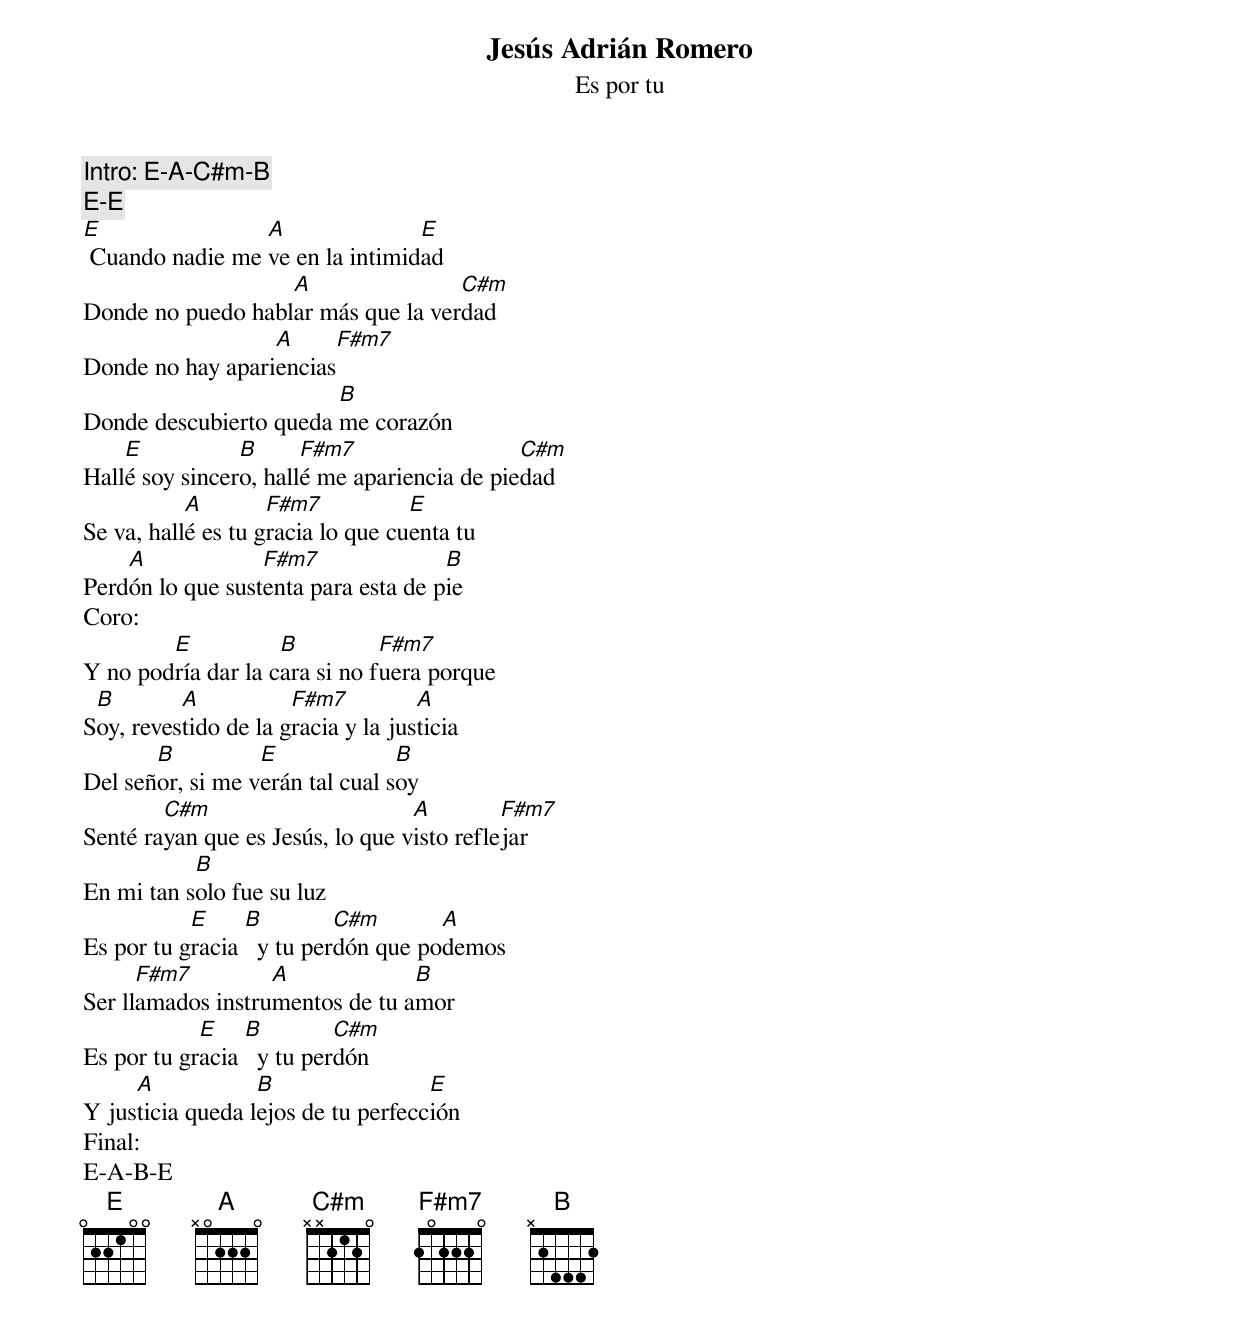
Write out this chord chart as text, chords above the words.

Jesús Adrián Romero
Es por tu
Intro: E-A-C#m-B
       E-E
E                A               E
 Cuando nadie me ve en la intimidad
                   A                C#m
Donde no puedo hablar más que la verdad
                  A      F#m7
Donde no hay apariencias
                        B
Donde descubierto queda me corazón
    E           B      F#m7                  C#m
Hallé soy sincero, hallé me apariencia de piedad
           A        F#m7           E
Se va, hallé es tu gracia lo que cuenta tu
    A             F#m7               B
Perdón lo que sustenta para esta de pie
Coro:
        E           B          F#m7
Y no podría dar la cara si no fuera porque
 B        A           F#m7          A
Soy, revestido de la gracia y la justicia
       B          E              B
Del señor, si me verán tal cual soy
        C#m                       A         F#m7
Senté rayan que es Jesús, lo que visto reflejar
           B
En mi tan solo fue su luz
           E     B         C#m       A
Es por tu gracia   y tu perdón que podemos
      F#m7         A             B
Ser llamados instrumentos de tu amor
            E    B         C#m
Es por tu gracia   y tu perdón
     A            B                 E
Y justicia queda lejos de tu perfección
Final:
E-A-B-E
